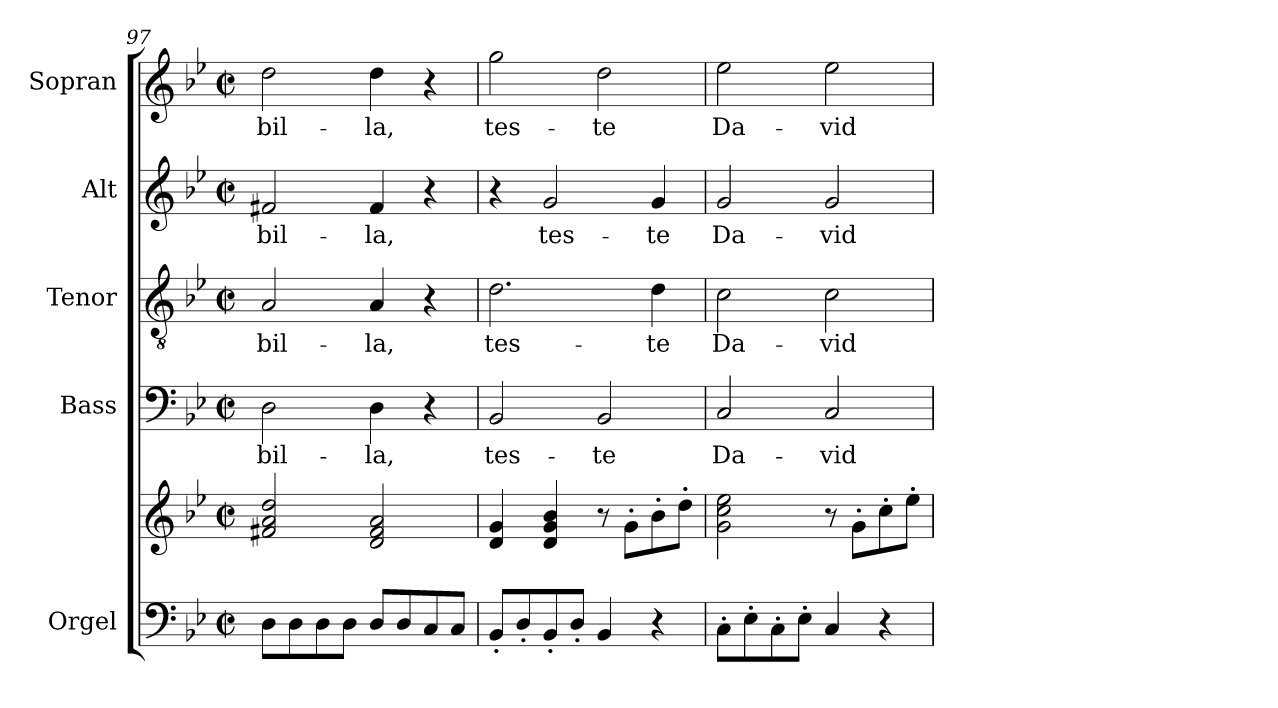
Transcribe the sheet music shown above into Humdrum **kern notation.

**kern	**kern	**kern	**text	**kern	**text	**kern	**text	**kern	**text
*part5	*part5	*part4	*part4	*part3	*part3	*part2	*part2	*part1	*part1
*staff6	*staff5	*staff4	*staff4	*staff3	*staff3	*staff2	*staff2	*staff1	*staff1
*I"Orgel	*	*I"Bass	*	*I"Tenor	*	*I"Alt	*	*I"Sopran	*
*I'Org.	*	*I'B.	*	*I'T.	*	*I'A.	*	*I'S.	*
*clefF4	*clefG2	*clefF4	*	*clefGv2	*	*clefG2	*	*clefG2	*
*k[b-e-]	*k[b-e-]	*k[b-e-]	*	*k[b-e-]	*	*k[b-e-]	*	*k[b-e-]	*
*B-:	*B-:	*B-:	*	*B-:	*	*B-:	*	*B-:	*
*M2/2	*M2/2	*M2/2	*	*M2/2	*	*M2/2	*	*M2/2	*
*met(c|)	*met(c|)	*met(c|)	*	*met(c|)	*	*met(c|)	*	*met(c|)	*
=97	=97	=97	=97	=97	=97	=97	=97	=97	=97
!	!	!	!LO:LY:b	!	!LO:LY:b	!	!LO:LY:b	!	!LO:LY:b
8D\L	2f#X/ 2a/ 2dd/	2D\	-bil-	2A/	-bil-	2f#X/	-bil-	2dd\	-bil-
8D\	.	.	.	.	.	.	.	.	.
8D\	.	.	.	.	.	.	.	.	.
8D\J	.	.	.	.	.	.	.	.	.
!	!	!	!LO:LY:b	!	!LO:LY:b	!	!LO:LY:b	!	!LO:LY:b
8D/L	2d/ 2f#/ 2a/	4D\	-la,	4A/	-la,	4f#/	-la,	4dd\	-la,
8D/	.	.	.	.	.	.	.	.	.
8C/	.	4r	.	4r	.	4r	.	4r	.
8C/J	.	.	.	.	.	.	.	.	.
=98	=98	=98	=98	=98	=98	=98	=98	=98	=98
!	!	!	!LO:LY:b	!	!LO:LY:b	!	!	!	!LO:LY:b
8BB-'</L	4d/ 4g/	2BB-/	tes-	2.d\	tes-	4r	.	2gg\	tes-
8D'</	.	.	.	.	.	.	.	.	.
!	!	!	!	!	!	!	!LO:LY:b	!	!
8BB-'</	4d/ 4g/ 4b-/	.	.	.	.	2g/	tes-	.	.
8D'</J	.	.	.	.	.	.	.	.	.
!	!	!	!LO:LY:b	!	!	!	!	!	!LO:LY:b
4BB-/	8r	2BB-/	-te	.	.	.	.	2dd\	-te
.	8g'>\L	.	.	.	.	.	.	.	.
!	!	!	!	!	!LO:LY:b	!	!LO:LY:b	!	!
4r	8b-'>\	.	.	4d\	-te	4g/	-te	.	.
.	8dd'>\J	.	.	.	.	.	.	.	.
=99	=99	=99	=99	=99	=99	=99	=99	=99	=99
!	!	!	!LO:LY:b	!	!LO:LY:b	!	!LO:LY:b	!	!LO:LY:b
8C'>\L	2g\ 2cc\ 2ee-\	2C/	Da-	2c\	Da-	2g/	Da-	2ee-\	Da-
8E-'>\	.	.	.	.	.	.	.	.	.
8C'>\	.	.	.	.	.	.	.	.	.
8E-'>\J	.	.	.	.	.	.	.	.	.
!	!	!	!LO:LY:b	!	!LO:LY:b	!	!LO:LY:b	!	!LO:LY:b
4C/	8r	2C/	-vid	2c\	-vid	2g/	-vid	2ee-\	-vid
.	8g'>\L	.	.	.	.	.	.	.	.
4r	8cc'>\	.	.	.	.	.	.	.	.
.	8ee-'>\J	.	.	.	.	.	.	.	.
=	=	=	=	=	=	=	=	=	=
*-	*-	*-	*-	*-	*-	*-	*-	*-	*-
